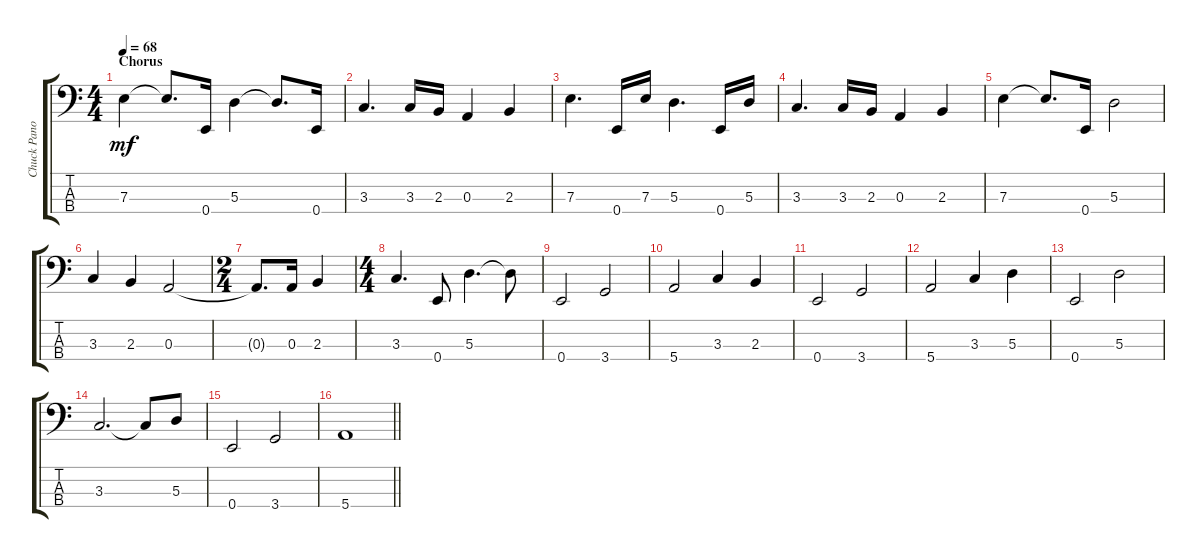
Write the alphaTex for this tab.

\track ("Chuck Panozzo" "Chuck Pano") {instrument electricbassfinger}
\staff {score tabs}
\tuning (G2 D2 A1 E1) {hide}
\ts (4 4)
\section ("" "Chorus")
\tempo 68
\clef f4
\ks c
7.3.4{dy mf} 7.3{t}.8{d} 0.4.16 5.3.4 5.3{t}.8{d} 0.4.16 |
3.3.4{d} 3.3.16 2.3.16 0.3.4 2.3.4 |
7.3.4{d} 0.4.16 7.3.16 5.3.4{d} 0.4.16 5.3.16 |
3.3.4{d} 3.3.16 2.3.16 0.3.4 2.3.4 |
7.3.4 7.3{t}.8{d} 0.4.16 5.3.2 |
3.3.4 2.3.4 0.3.2 |
\ts (2 4)
0.3{t}.8{d} 0.3.16 2.3.4 |
\ts (4 4)
3.3.4{d} 0.4.8 5.3.4{d} 5.3{t}.8 |
0.4.2 3.4.2 |
5.4.2 3.3.4 2.3.4 |
0.4.2 3.4.2 |
5.4.2 3.3.4 5.3.4 |
0.4.2 5.3.2 |
3.3.2{d} 3.3{t}.8 5.3.8 |
0.4.2 3.4.2 |
\barLineRight lightlight
5.4.1
